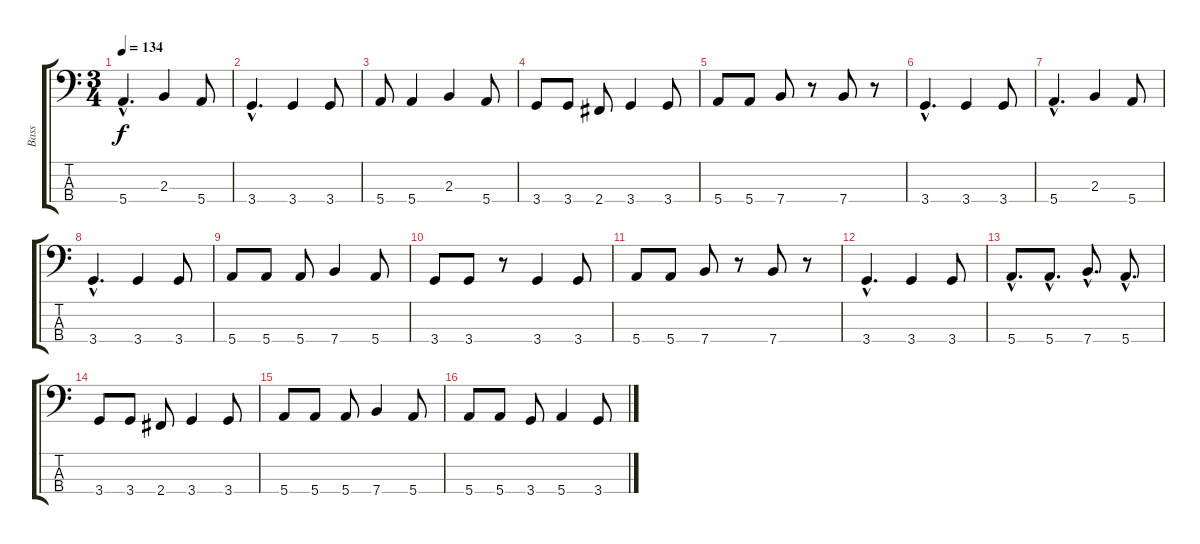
\track ("Bass" "Bass") {instrument electricbasspick}
\staff {score tabs}
\tuning (G2 D2 A1 E1) {hide}
\ts (3 4)
\tempo 134
\clef f4
\ks c
5.4{hac}.4{d dy f} 2.3.4 5.4.8 |
3.4{hac}.4{d} 3.4.4 3.4.8 |
5.4.8 5.4.4 2.3.4 5.4.8 |
3.4.8 3.4.8 2.4.8 3.4.4 3.4.8 |
5.4.8 5.4.8 7.4.8 r.8 7.4.8 r.8 |
3.4{hac}.4{d} 3.4.4 3.4.8 |
5.4{hac}.4{d} 2.3.4 5.4.8 |
3.4{hac}.4{d} 3.4.4 3.4.8 |
5.4.8 5.4.8 5.4.8 7.4.4 5.4.8 |
3.4.8 3.4.8 r.8 3.4.4 3.4.8 |
5.4.8 5.4.8 7.4.8 r.8 7.4.8 r.8 |
3.4{hac}.4{d} 3.4.4 3.4.8 |
5.4{hac}.8{d} 5.4{hac}.8{d} 7.4{hac}.8{d} 5.4{hac}.8{d} |
3.4.8 3.4.8 2.4.8 3.4.4 3.4.8 |
5.4.8 5.4.8 5.4.8 7.4.4 5.4.8 |
5.4.8 5.4.8 3.4.8 5.4.4 3.4.8
